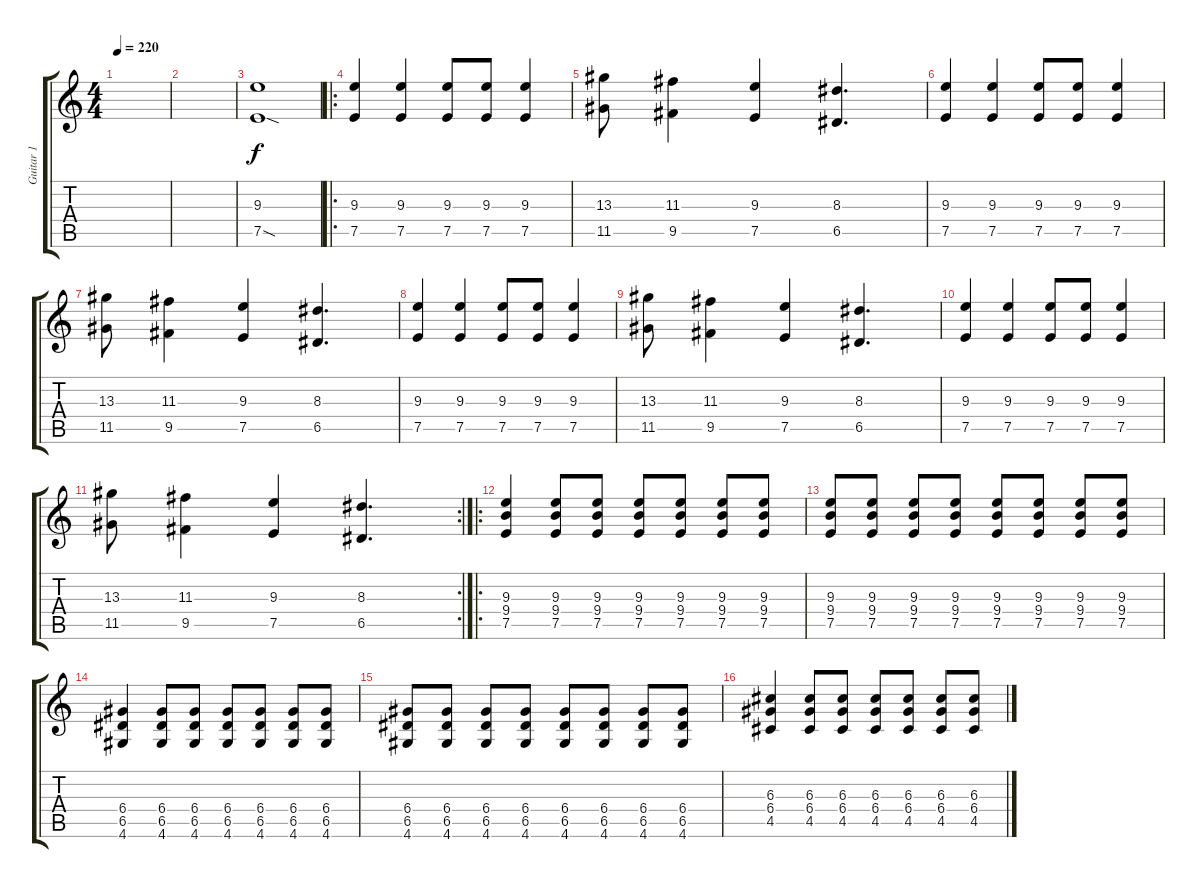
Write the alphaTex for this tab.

\track ("Guitar 1" "Guitar 1") {instrument distortionguitar}
\staff {score tabs}
\tuning (E4 B3 G3 D3 A2 E2) {hide}
\ts (4 4)
\tempo 220
\clef g2
\ks c
|
|
(9.3 7.5{sod}).1 |
\ro
(9.3 7.5).4 (9.3 7.5).4 (9.3 7.5).8 (9.3 7.5).8 (9.3 7.5).4 |
(13.3 11.5).8 (11.3 9.5).4 (9.3 7.5).4 (8.3 6.5).4{d} |
(9.3 7.5).4 (9.3 7.5).4 (9.3 7.5).8 (9.3 7.5).8 (9.3 7.5).4 |
(13.3 11.5).8 (11.3 9.5).4 (9.3 7.5).4 (8.3 6.5).4{d} |
(9.3 7.5).4 (9.3 7.5).4 (9.3 7.5).8 (9.3 7.5).8 (9.3 7.5).4 |
(13.3 11.5).8 (11.3 9.5).4 (9.3 7.5).4 (8.3 6.5).4{d} |
(9.3 7.5).4 (9.3 7.5).4 (9.3 7.5).8 (9.3 7.5).8 (9.3 7.5).4 |
\rc 2
(13.3 11.5).8 (11.3 9.5).4 (9.3 7.5).4 (8.3 6.5).4{d} |
\ro
(9.3 9.4 7.5).4 (9.3 9.4 7.5).8 (9.3 9.4 7.5).8 (9.3 9.4 7.5).8 (9.3 9.4 7.5).8 (9.3 9.4 7.5).8 (9.3 9.4 7.5).8 |
(9.3 9.4 7.5).8 (9.3 9.4 7.5).8 (9.3 9.4 7.5).8 (9.3 9.4 7.5).8 (9.3 9.4 7.5).8 (9.3 9.4 7.5).8 (9.3 9.4 7.5).8 (9.3 9.4 7.5).8 |
(6.4 6.5 4.6).4 (6.4 6.5 4.6).8 (6.4 6.5 4.6).8 (6.4 6.5 4.6).8 (6.4 6.5 4.6).8 (6.4 6.5 4.6).8 (6.4 6.5 4.6).8 |
(6.4 6.5 4.6).8 (6.4 6.5 4.6).8 (6.4 6.5 4.6).8 (6.4 6.5 4.6).8 (6.4 6.5 4.6).8 (6.4 6.5 4.6).8 (6.4 6.5 4.6).8 (6.4 6.5 4.6).8 |
(6.3 6.4 4.5).4 (6.3 6.4 4.5).8 (6.3 6.4 4.5).8 (6.3 6.4 4.5).8 (6.3 6.4 4.5).8 (6.3 6.4 4.5).8 (6.3 6.4 4.5).8
